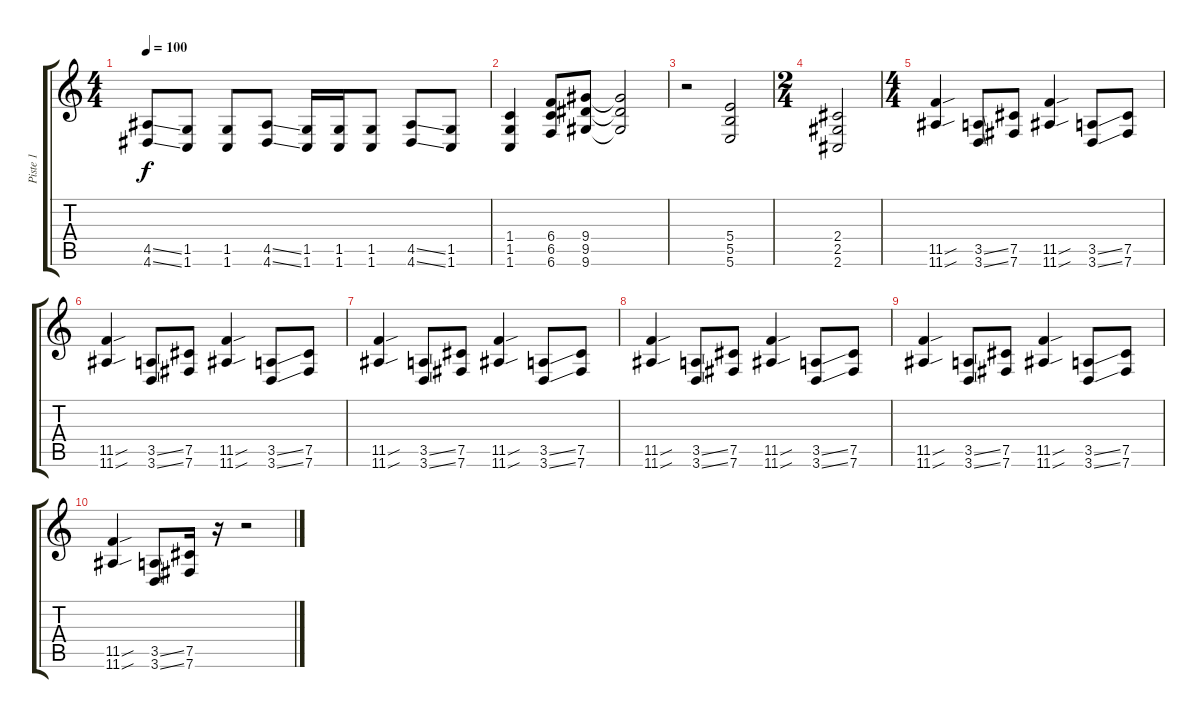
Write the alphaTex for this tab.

\track ("Piste 1" "Piste 1") {instrument distortionguitar}
\staff {score tabs}
\tuning (Db4 Ab3 E3 B2 Gb2 B1) {hide}
\ts (4 4)
\tempo 100
\clef g2
\ks c
(4.5{ss} 4.6{ss}).8{dy f} (1.5 1.6).8 (1.5 1.6).8 (4.5{ss} 4.6{ss}).8 (1.5 1.6).16 (1.5 1.6).16 (1.5 1.6).8 (4.5{ss} 4.6{ss}).8 (1.5 1.6).8 |
(1.4 1.5 1.6).4 (6.4 6.5 6.6).8 (9.4 9.5 9.6).8 (9.4{t} 9.5{t} 9.6{t}).2 |
r.2 (5.4 5.5 5.6).2 |
\ts (2 4)
(2.4 2.5 2.6).2 |
\ts (4 4)
(11.5{sou} 11.6{sou}).4 (3.5{ss} 3.6{ss}).8 (7.5 7.6).8 (11.5{sou} 11.6{sou}).4 (3.5{ss} 3.6{ss}).8 (7.5 7.6).8 |
(11.5{sou} 11.6{sou}).4 (3.5{ss} 3.6{ss}).8 (7.5 7.6).8 (11.5{sou} 11.6{sou}).4 (3.5{ss} 3.6{ss}).8 (7.5 7.6).8 |
(11.5{sou} 11.6{sou}).4 (3.5{ss} 3.6{ss}).8 (7.5 7.6).8 (11.5{sou} 11.6{sou}).4 (3.5{ss} 3.6{ss}).8 (7.5 7.6).8 |
(11.5{sou} 11.6{sou}).4 (3.5{ss} 3.6{ss}).8 (7.5 7.6).8 (11.5{sou} 11.6{sou}).4 (3.5{ss} 3.6{ss}).8 (7.5 7.6).8 |
(11.5{sou} 11.6{sou}).4 (3.5{ss} 3.6{ss}).8 (7.5 7.6).8 (11.5{sou} 11.6{sou}).4 (3.5{ss} 3.6{ss}).8 (7.5 7.6).8 |
(11.5{sou} 11.6{sou}).4 (3.5{ss} 3.6{ss}).8 (7.5 7.6).16 r.16 r.2
